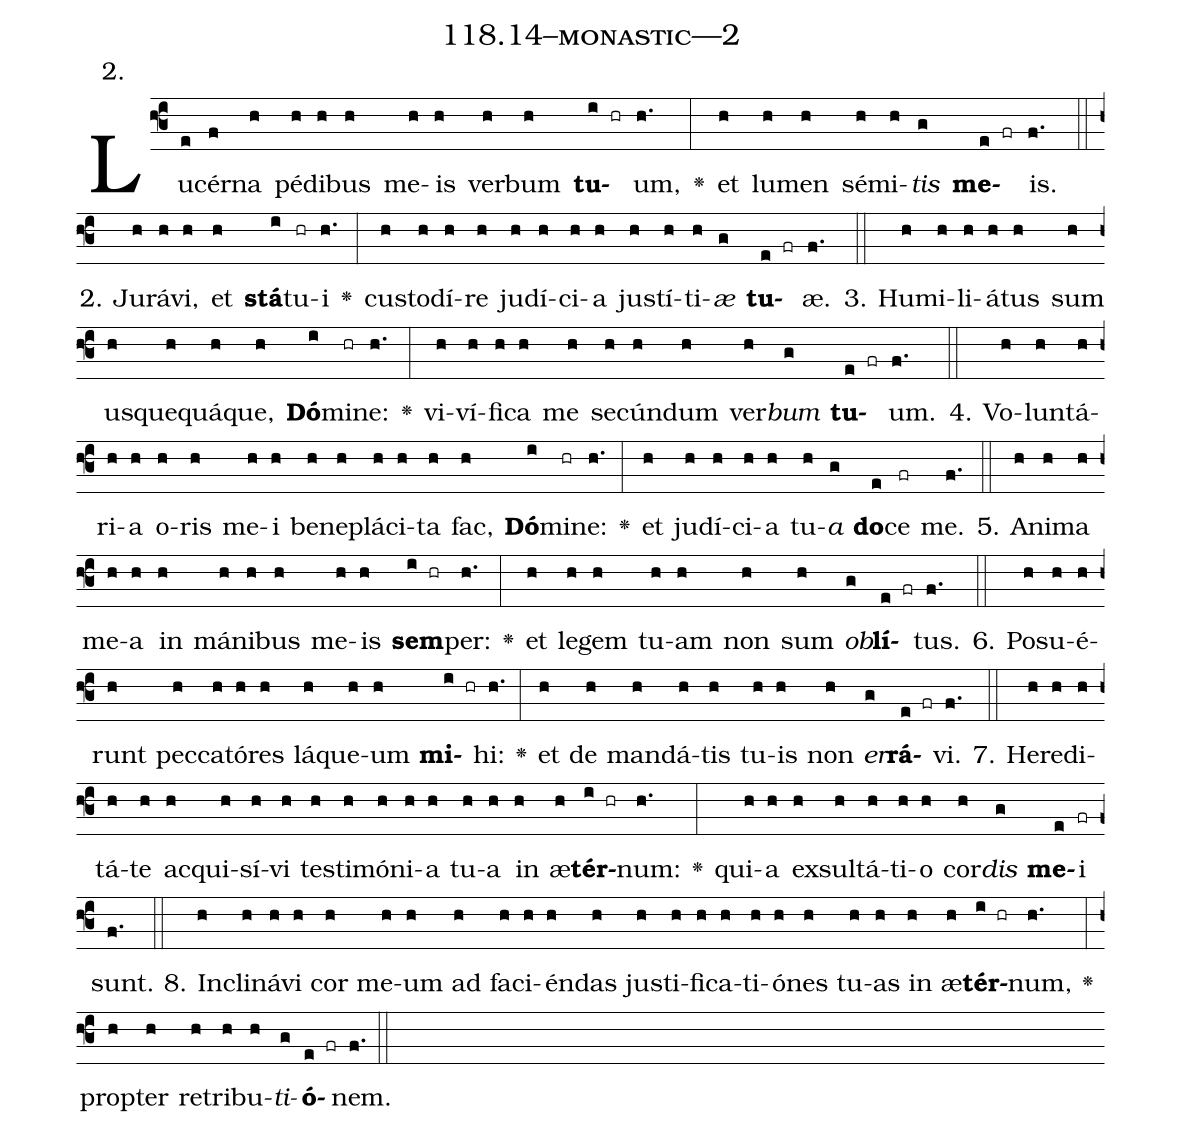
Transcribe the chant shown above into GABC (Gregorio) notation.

name: 118.14--monastic---2;
annotation: 2.;
%%
(f3)Lu(e)cér(f)na(h) pé(h)di(h)bus(h) me(h)is(h) ver(h)bum(h) <b>tu</b>(i hr)um,(h.) <v>\greheightstar</v>(:) et(h) lu(h)men(h) sé(h)mi(h)<i>tis</i>(g) <b>me</b>(e fr)is.(f.) (::)
2. Ju(h)rá(h)vi,(h) et(h) <b>stá</b>(i)tu(hr)i(h.) <v>\greheightstar</v>(:) cus(h)to(h)dí(h)re(h) ju(h)dí(h)ci(h)a(h) jus(h)tí(h)ti(h)<i>æ</i>(g) <b>tu</b>(e fr)æ.(f.) (::)
3. Hu(h)mi(h)li(h)á(h)tus(h) sum(h) us(h)que(h)quá(h)que,(h) <b>Dó</b>(i)mi(hr)ne:(h.) <v>\greheightstar</v>(:) vi(h)ví(h)fi(h)ca(h) me(h) se(h)cún(h)dum(h) ver(h)<i>bum</i>(g) <b>tu</b>(e fr)um.(f.) (::)
4. Vo(h)lun(h)tá(h)ri(h)a(h) o(h)ris(h) me(h)i(h) be(h)ne(h)plá(h)ci(h)ta(h) fac,(h) <b>Dó</b>(i)mi(hr)ne:(h.) <v>\greheightstar</v>(:) et(h) ju(h)dí(h)ci(h)a(h) tu(h)<i>a</i>(g) <b>do</b>(e)ce(fr) me.(f.) (::)
5. A(h)ni(h)ma(h) me(h)a(h) in(h) má(h)ni(h)bus(h) me(h)is(h) <b>sem</b>(i hr)per:(h.) <v>\greheightstar</v>(:) et(h) le(h)gem(h) tu(h)am(h) non(h) sum(h) <i>ob</i>(g)<b>lí</b>(e fr)tus.(f.) (::)
6. Po(h)su(h)é(h)runt(h) pec(h)ca(h)tó(h)res(h) lá(h)que(h)um(h) <b>mi</b>(i hr)hi:(h.) <v>\greheightstar</v>(:) et(h) de(h) man(h)dá(h)tis(h) tu(h)is(h) non(h) <i>er</i>(g)<b>rá</b>(e fr)vi.(f.) (::)
7. He(h)re(h)di(h)tá(h)te(h) ac(h)qui(h)sí(h)vi(h) tes(h)ti(h)mó(h)ni(h)a(h) tu(h)a(h) in(h) æ(h)<b>tér</b>(i hr)num:(h.) <v>\greheightstar</v>(:) qui(h)a(h) ex(h)sul(h)tá(h)ti(h)o(h) cor(h)<i>dis</i>(g) <b>me</b>(e)i(fr) sunt.(f.) (::)
8. In(h)cli(h)ná(h)vi(h) cor(h) me(h)um(h) ad(h) fa(h)ci(h)én(h)das(h) jus(h)ti(h)fi(h)ca(h)ti(h)ó(h)nes(h) tu(h)as(h) in(h) æ(h)<b>tér</b>(i hr)num,(h.) <v>\greheightstar</v>(:) prop(h)ter(h) re(h)tri(h)bu(h)<i>ti</i>(g)<b>ó</b>(e fr)nem.(f.) (::)
